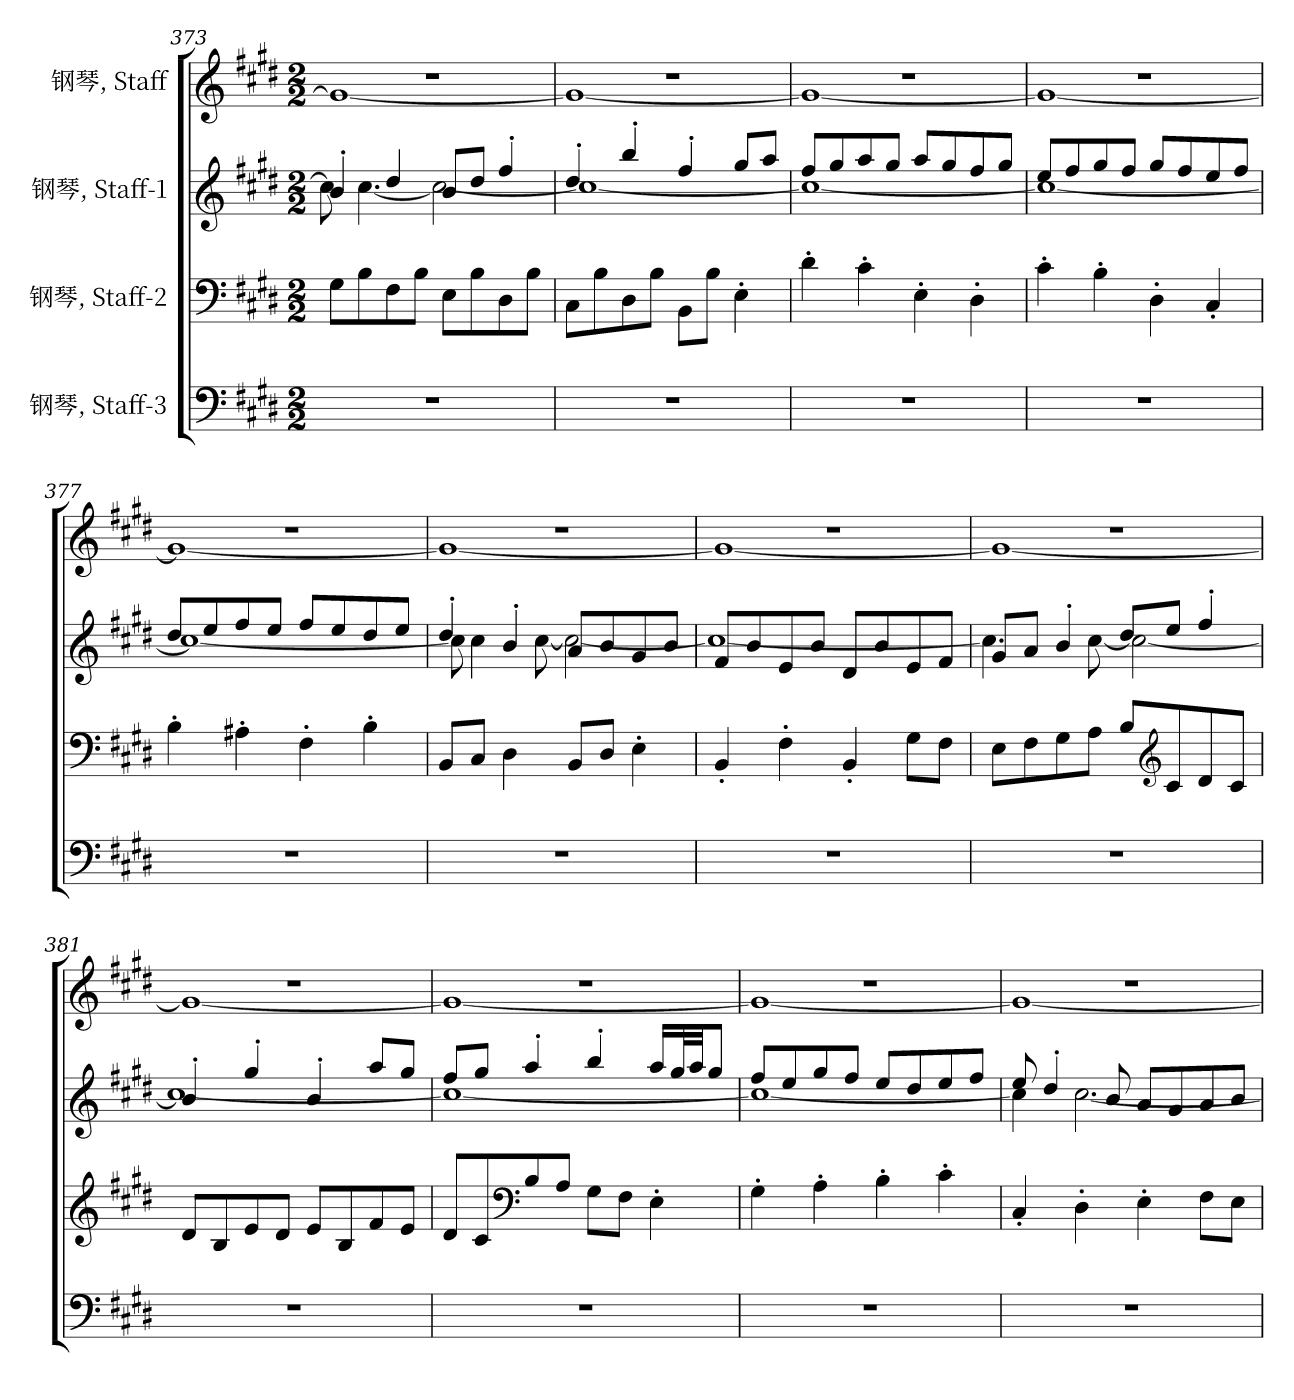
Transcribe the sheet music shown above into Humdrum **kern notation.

**kern	**kern	**kern	**kern
*part4	*part3	*part2	*part1
*staff4	*staff3	*staff2	*staff1
*I"钢琴, Staff-3	*I"钢琴, Staff-2	*I"钢琴, Staff-1	*I"钢琴, Staff
*clefF4	*clefF4	*clefG2	*clefG2
*k[f#c#g#d#]	*k[f#c#g#d#]	*k[f#c#g#d#]	*k[f#c#g#d#]
*M2/2	*M2/2	*M2/2	*M2/2
=373	=373	=373	=373
*	*	*^	*^
1r	8G#\L	4b'/	8cc#\]	1r	1g_
.	8B\	.	[4.cc#\	.	.
.	8F#\	4dd#/	.	.	.
.	8B\J	.	.	.	.
.	8E\L	8b/L	2cc#\_	.	.
.	8B\	8dd#/J	.	.	.
.	8D#\	4ff#'/	.	.	.
.	8B\J	.	.	.	.
=374	=374	=374	=374	=374	=374
1r	8C#\L	4dd#'/	1cc#_	1r	1g_
.	8B\	.	.	.	.
.	8D#\	4bb'/	.	.	.
.	8B\J	.	.	.	.
.	8BB\L	4ff#'/	.	.	.
.	8B\J	.	.	.	.
.	4E'\	8gg#/L	.	.	.
.	.	8aa/J	.	.	.
=375	=375	=375	=375	=375	=375
1r	4d#'\	8ff#/L	1cc#_	1r	1g_
.	.	8gg#/	.	.	.
.	4c#'\	8aa/	.	.	.
.	.	8gg#/J	.	.	.
.	4E'\	8aa/L	.	.	.
.	.	8gg#/	.	.	.
.	4D#'\	8ff#/	.	.	.
.	.	8gg#/J	.	.	.
!!LO:PB:g=z	!!
=376	=376	=376	=376	=376	=376
1r	4c#'\	8ee/L	1cc#_	1r	1g_
.	.	8ff#/	.	.	.
.	4B'\	8gg#/	.	.	.
.	.	8ff#/J	.	.	.
.	4D#'\	8gg#/L	.	.	.
.	.	8ff#/	.	.	.
.	4C#'/	8ee/	.	.	.
.	.	8ff#/J	.	.	.
=377	=377	=377	=377	=377	=377
1r	4B'\	8dd#/L	1cc#_	1r	1g_
.	.	8ee/	.	.	.
.	4A#X'\	8ff#/	.	.	.
.	.	8ee/J	.	.	.
.	4F#'\	8ff#/L	.	.	.
.	.	8ee/	.	.	.
.	4B'\	8dd#/	.	.	.
.	.	8ee/J	.	.	.
=378	=378	=378	=378	=378	=378
1r	8BB/L	4dd#'/	8cc#\]	1r	1g_
.	8C#/J	.	4cc#\	.	.
.	4D#\	4b'/	.	.	.
.	.	.	[8cc#\	.	.
.	8BB/L	8a/L	2cc#\_	.	.
.	8D#/J	8b/	.	.	.
.	4E'\	8g#/	.	.	.
.	.	8b/J	.	.	.
=379	=379	=379	=379	=379	=379
1r	4BB'/	8f#/L	1cc#_	1r	1g_
.	.	8b/	.	.	.
.	4F#'\	8e/	.	.	.
.	.	8b/J	.	.	.
.	4BB'/	8d#/L	.	.	.
.	.	8b/	.	.	.
.	8G#\L	8e/	.	.	.
.	8F#\J	8f#/J	.	.	.
!!LO:LB:g=z	!!
=380	=380	=380	=380	=380	=380
1r	8E\L	8g#/L	4.cc#\]	1r	1g_
.	8F#\	8a/J	.	.	.
.	8G#\	4b'/	.	.	.
.	8A\J	.	[8cc#\	.	.
.	8B/L	8dd#/L	2cc#\_	.	.
*	*clefG2	*	*	*	*
.	8c#/	8ee/J	.	.	.
.	8d#/	4ff#'/	.	.	.
.	8c#/J	.	.	.	.
=381	=381	=381	=381	=381	=381
1r	8d#/L	4b'/	1cc#_	1r	1g_
.	8B/	.	.	.	.
.	8e/	4gg#'/	.	.	.
.	8d#/J	.	.	.	.
.	8e/L	4b'/	.	.	.
.	8B/	.	.	.	.
.	8f#/	8aa/L	.	.	.
.	8e/J	8gg#/J	.	.	.
=382	=382	=382	=382	=382	=382
1r	8d#/L	8ff#/L	1cc#_	1r	1g_
.	8c#/	8gg#/J	.	.	.
*	*clefF4	*	*	*	*
.	8B/	4aa'/	.	.	.
.	8A/J	.	.	.	.
.	8G#\L	4bb'/	.	.	.
.	8F#\J	.	.	.	.
.	4E'\	16aa/LL	.	.	.
.	.	32gg#/L	.	.	.
.	.	32aa/JJ	.	.	.
.	.	8gg#/J	.	.	.
=383	=383	=383	=383	=383	=383
1r	4G#'\	8ff#/L	1cc#_	1r	1g_
.	.	8ee/	.	.	.
.	4A'\	8gg#/	.	.	.
.	.	8ff#/J	.	.	.
.	4B'\	8ee/L	.	.	.
.	.	8dd#/	.	.	.
.	4c#'\	8ee/	.	.	.
.	.	8ff#/J	.	.	.
!!LO:LB:g=z	!!
=384	=384	=384	=384	=384	=384
1r	4C#'/	8ee/	4cc#\]	1r	1g_
.	.	4dd#'/	.	.	.
.	4D#'\	.	[2.cc#\	.	.
.	.	8b/	.	.	.
.	4E'\	8a/L	.	.	.
.	.	8g#/	.	.	.
.	8F#\L	8a/	.	.	.
.	8E\J	8b/J	.	.	.
*	*	*v	*v	*	*
*	*	*	*v	*v
=	=	=	=
*-	*-	*-	*-
